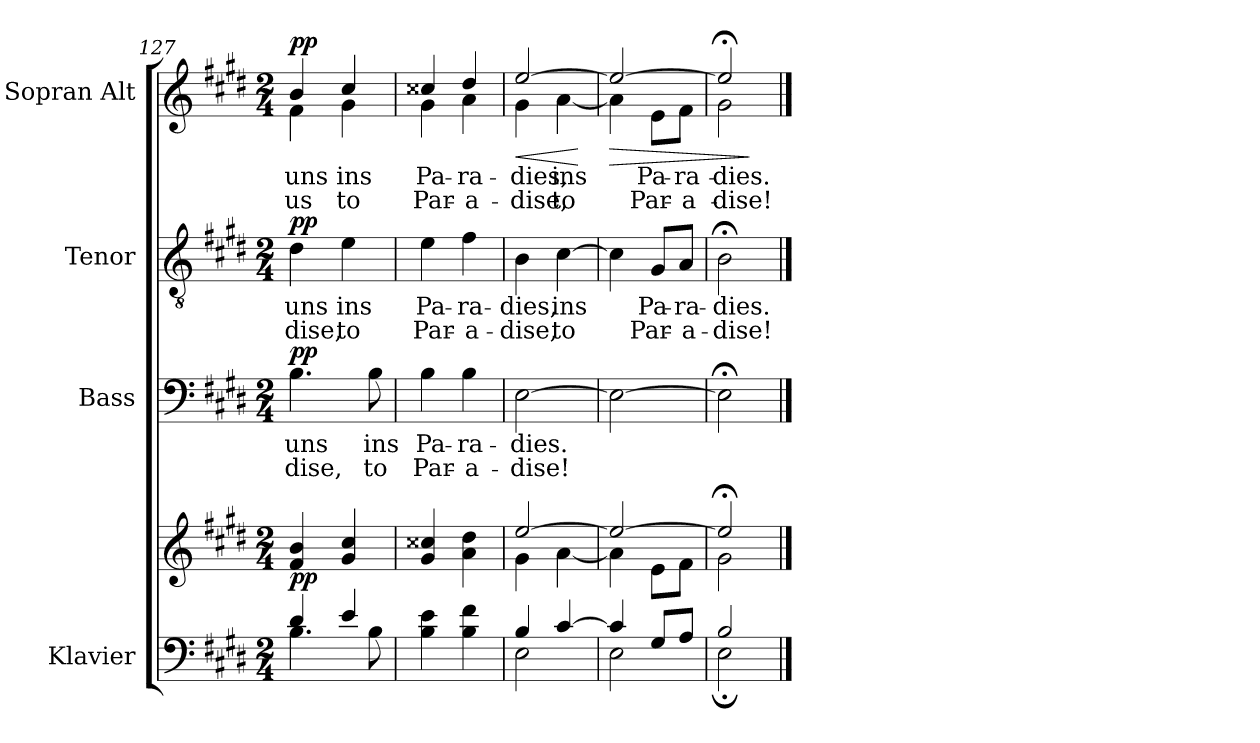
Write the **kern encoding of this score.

**kern	**kern	**dynam	**kern	**text	**text	**dynam	**kern	**text	**text	**dynam	**kern	**text	**text	**dynam
*part4	*part4	*part4	*part3	*part3	*part3	*part3	*part2	*part2	*part2	*part2	*part1	*part1	*part1	*part1
*staff5	*staff4	*staff4/5	*staff3	*staff3	*staff3	*staff3	*staff2	*staff2	*staff2	*staff2	*staff1	*staff1	*staff1	*staff1
*I"Klavier	*	*	*I"Bass	*	*	*	*I"Tenor	*	*	*	*I"Sopran Alt	*	*	*
*clefF4	*clefG2	*	*clefF4	*	*	*	*clefGv2	*	*	*	*clefG2	*	*	*
*k[f#c#g#d#]	*k[f#c#g#d#]	*	*k[f#c#g#d#]	*	*	*	*k[f#c#g#d#]	*	*	*	*k[f#c#g#d#]	*	*	*
*M2/4	*M2/4	*	*M2/4	*	*	*	*M2/4	*	*	*	*M2/4	*	*	*
=127	=127	=127	=127	=127	=127	=127	=127	=127	=127	=127	=127	=127	=127	=127
*^	*	*	*	*	*	*	*	*	*	*	*^	*	*	*
!	!	!	!LO:DY:a=2	!	!	!	!LO:DY:a	!	!	!	!LO:DY:a	!	!	!	!	!LO:DY:a
4d#/	4.B\	4f#/ 4b/	pp	4.B\	uns	-dise,	pp	4d#\	uns	-dise,	pp	4b/	4f#\	uns	us	pp
4e/	.	4g#/ 4cc#/	.	.	.	.	.	4e\	ins	to	.	4cc#/	4g#\	ins	to	.
.	8B\	.	.	8B\	ins	to	.	.	.	.	.	.	.	.	.	.
*v	*v	*	*	*	*	*	*	*	*	*	*	*	*	*	*	*
=128	=128	=128	=128	=128	=128	=128	=128	=128	=128	=128	=128	=128	=128	=128	=128
4B\ 4e\	4g#/ 4cc##X/	.	4B\	Pa-	Par-	.	4e\	Pa-	Par-	.	4cc##X/	4g#\	Pa-	Par-	.
4B\ 4f#\	4a\ 4dd#\	.	4B\	-ra-	-a-	.	4f#\	-ra-	-a-	.	4dd#/	4a\	-ra-	-a-	.
=129	=129	=129	=129	=129	=129	=129	=129	=129	=129	=129	=129	=129	=129	=129	=129
*^	*^	*	*	*	*	*	*	*	*	*	*	*	*	*	*
!	!	!	!	!	!	!	!	!	!	!	!	!	!	!	!	!	!LO:HP:b
4B/	2E\	[2ee/	4g#\	.	[2E\	-dies.	-dise!	.	4B\	-dies,	-dise,	.	[2ee/	4g#\	-dies,	-dise,	<
[4c#/	.	.	[4a\	.	.	.	.	.	[4c#\	ins	to	.	.	[4a\	ins	to	.
*v	*v	*	*	*	*	*	*	*	*	*	*	*	*v	*v	*	*	*
*	*v	*v	*	*	*	*	*	*	*	*	*	*	*	*	*
.	.	.	.	.	.	.	.	.	.	.	.	.	.	[
=130	=130	=130	=130	=130	=130	=130	=130	=130	=130	=130	=130	=130	=130	=130
*^	*^	*	*	*	*	*	*	*	*	*	*	*	*	*
!	!	!	!	!	!	!	!	!	!	!	!	!	!	!	!	!LO:HP:b
*	*	*	*	*	*	*	*	*	*	*	*	*	*^	*	*	*
4c#/]	2E\	2ee/_	4a\]	.	2E\_	.	.	.	4c#\]	.	.	.	2ee/_	4a\]	.	.	>
8G#/L	.	.	8e\L	.	.	.	.	.	8G#/L	Pa-	Par-	.	.	8e\L	Pa-	Par-	.
8A/J	.	.	8f#\J	.	.	.	.	.	8A/J	-ra-	-a-	.	.	8f#\J	-ra-	-a-	.
=131	=131	=131	=131	=131	=131	=131	=131	=131	=131	=131	=131	=131	=131	=131	=131	=131	=131
2B/	2E;\	2ee;</]	2g#\	.	2E;<\]	.	.	.	2B;<\	-dies.	-dise!	.	2ee;</]	2g#\	-dies.	-dise!	.
*v	*v	*	*	*	*	*	*	*	*	*	*	*	*v	*v	*	*	*
*	*v	*v	*	*	*	*	*	*	*	*	*	*	*	*	*
.	.	.	.	.	.	.	.	.	.	.	.	.	.	]
==	==	==	==	==	==	==	==	==	==	==	==	==	==	==
*-	*-	*-	*-	*-	*-	*-	*-	*-	*-	*-	*-	*-	*-	*-
